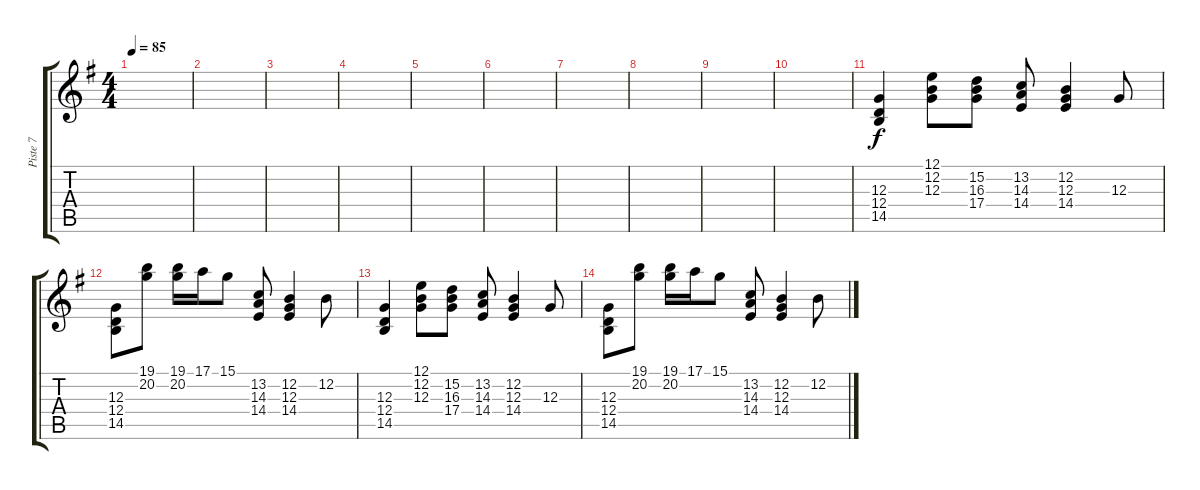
\track ("Piste 7" "Piste 7") {instrument electricpiano2}
\staff {score tabs}
\tuning (E4 B3 G3 D3 A2 E2) {hide}
\ts (4 4)
\tempo 85
\clef g2
\ks g
|
|
|
|
|
|
|
|
|
|
(12.3 12.4 14.5).4{volume 16 instrument percussiveorgan} (12.1 12.2 12.3).8 (15.2 16.3 17.4).8 (13.2 14.3 14.4).8 (12.2 12.3 14.4).4 12.3.8 |
(12.3 12.4 14.5).8 (19.1 20.2).8 (19.1 20.2).16 17.1.16 15.1.8 (13.2 14.3 14.4).8 (12.2 12.3 14.4).4 12.2.8 |
(12.3 12.4 14.5).4 (12.1 12.2 12.3).8 (15.2 16.3 17.4).8 (13.2 14.3 14.4).8 (12.2 12.3 14.4).4 12.3.8 |
(12.3 12.4 14.5).8 (19.1 20.2).8 (19.1 20.2).16 17.1.16 15.1.8 (13.2 14.3 14.4).8 (12.2 12.3 14.4).4 12.2.8
